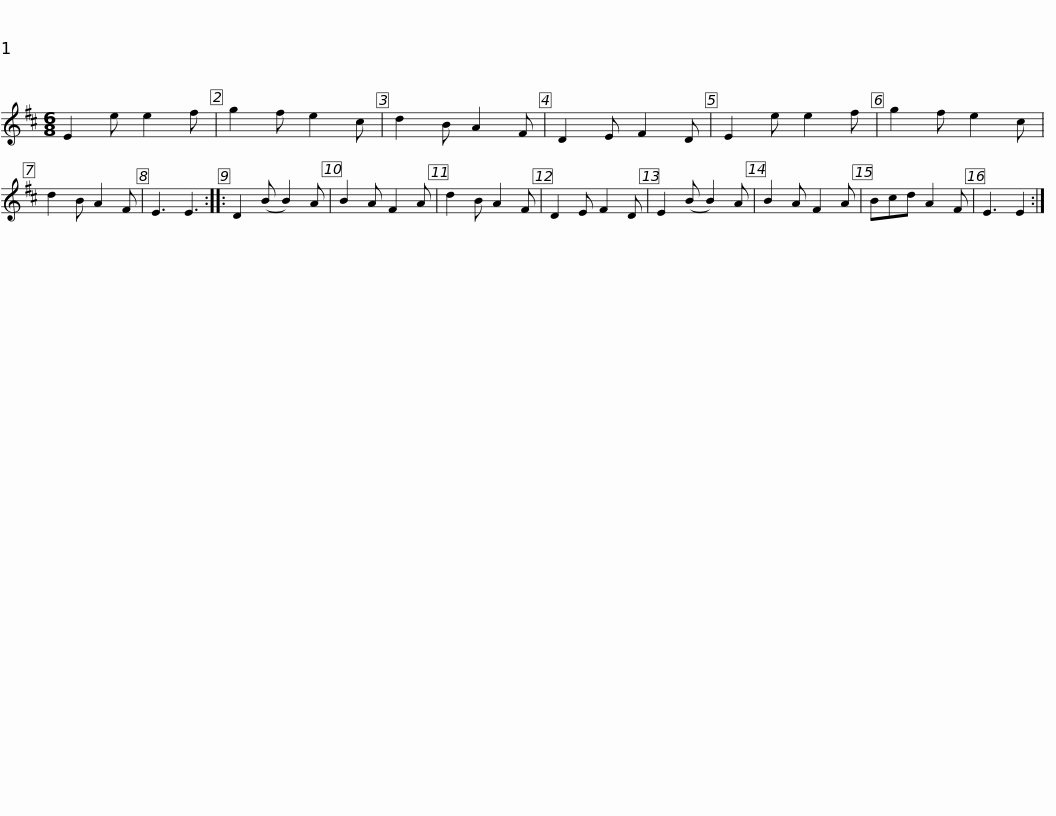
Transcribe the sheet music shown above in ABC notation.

X:1
L:1/8
M:6/8
I:linebreak $
K:D
V:1 treble
V:1
 E2 e e2 f | g2 f e2 c | d2 B A2 F | D2 E F2 D | E2 e e2 f | %5
 g2 f e2 c | d2 B A2 F | E3 E3 :: D2 (B B2) A |$ B2 A F2 A | %10
 d2 B A2 F | D2 E F2 D | E2 (B B2) A | B2 A F2 A | Bcd A2 F | %15
 E3 E2 :| %16
